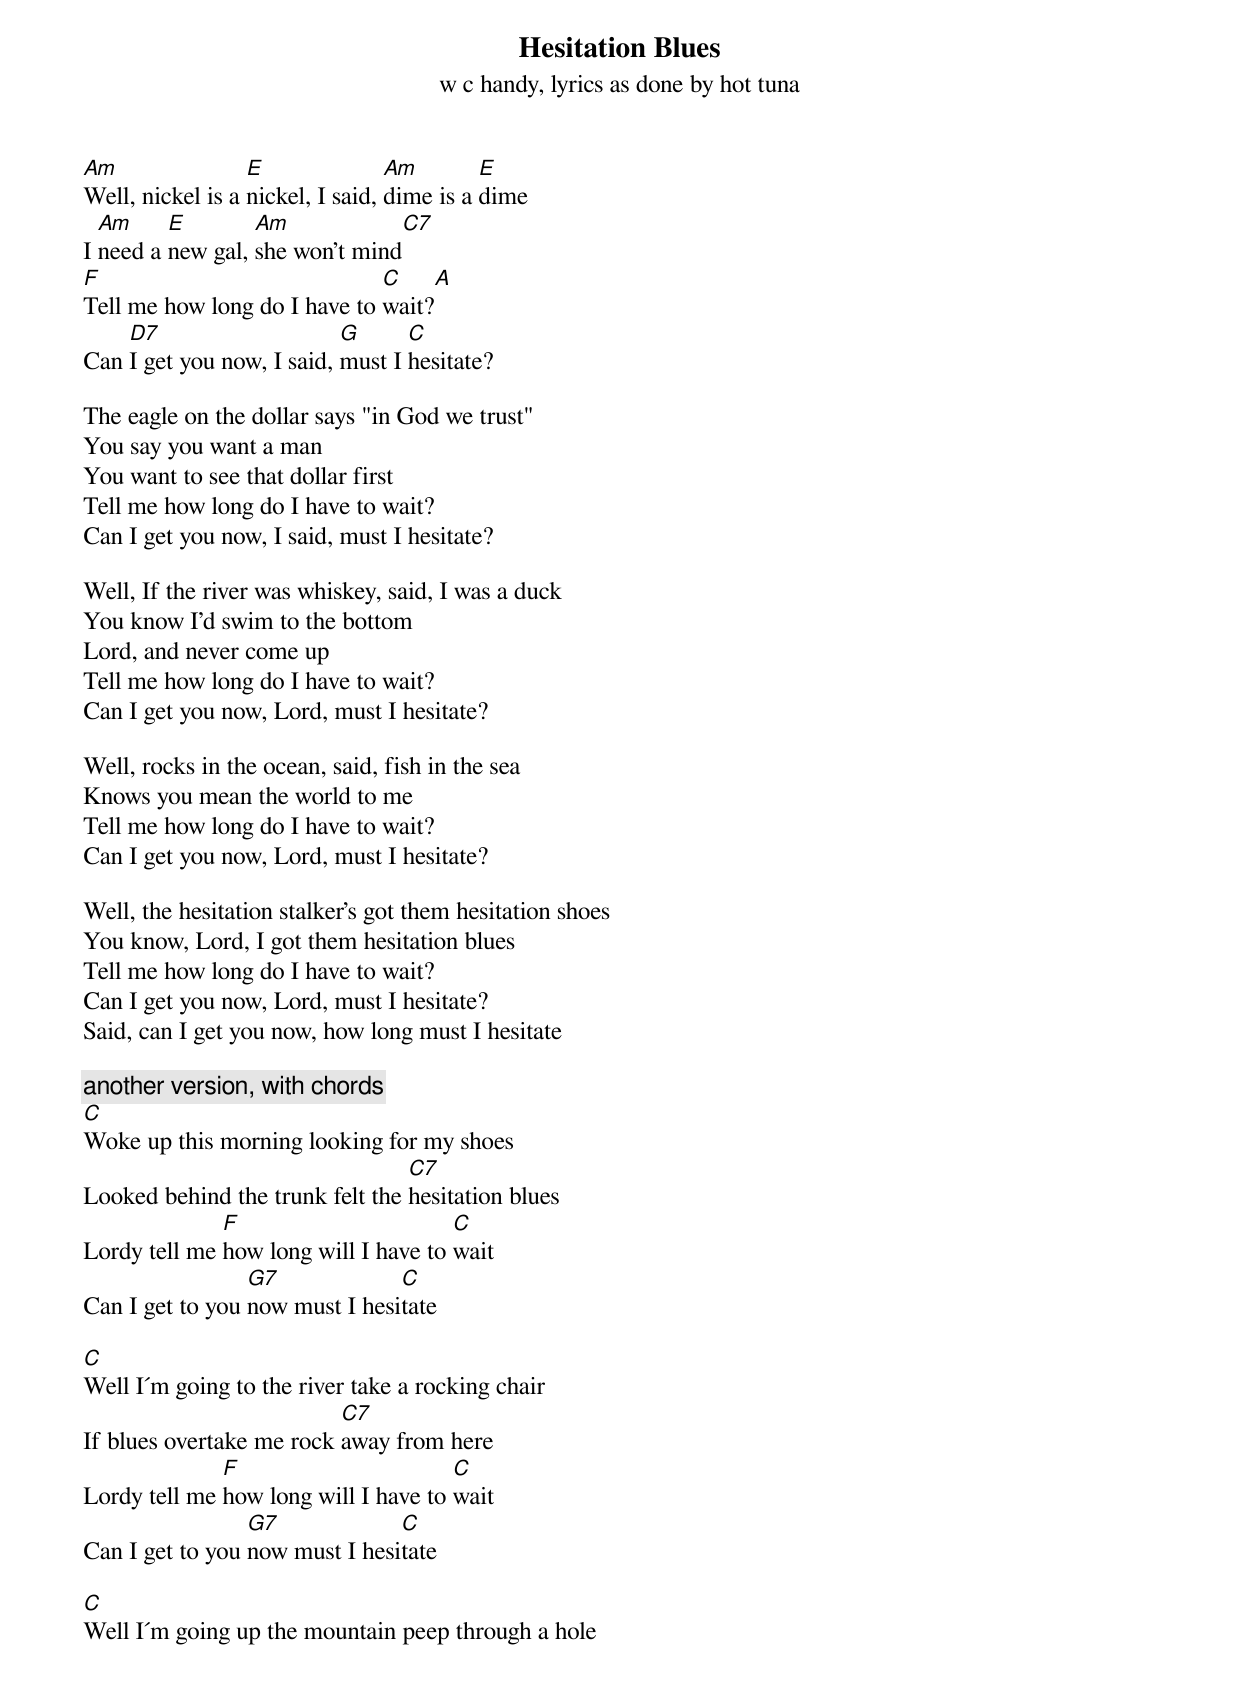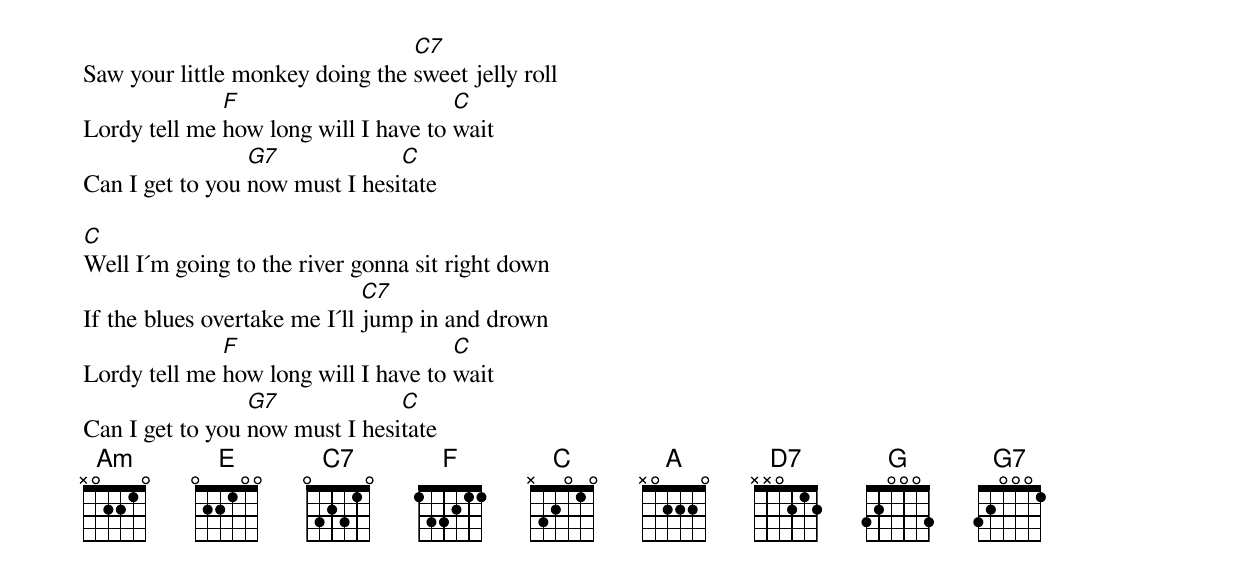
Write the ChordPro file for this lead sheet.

{title: Hesitation Blues}
{subtitle: w c handy, lyrics as done by hot tuna}

[Am]Well, nickel is a [E]nickel, I said, [Am]dime is a [E]dime
I [Am]need a [E]new gal, [Am]she won't mind[C7]
[F]Tell me how long do I have to [C]wait?[A]
Can [D7]I get you now, I said, [G]must I [C]hesitate?

The eagle on the dollar says "in God we trust"
You say you want a man
You want to see that dollar first
Tell me how long do I have to wait?
Can I get you now, I said, must I hesitate?

Well, If the river was whiskey, said, I was a duck
You know I'd swim to the bottom
Lord, and never come up
Tell me how long do I have to wait?
Can I get you now, Lord, must I hesitate?

Well, rocks in the ocean, said, fish in the sea
Knows you mean the world to me
Tell me how long do I have to wait?
Can I get you now, Lord, must I hesitate?

Well, the hesitation stalker's got them hesitation shoes
You know, Lord, I got them hesitation blues
Tell me how long do I have to wait?
Can I get you now, Lord, must I hesitate?
Said, can I get you now, how long must I hesitate

{c:another version, with chords}
[C]Woke up this morning looking for my shoes
Looked behind the trunk felt the [C7]hesitation blues
Lordy tell me [F]how long will I have to [C]wait
Can I get to you [G7]now must I hesi[C]tate

[C]Well I´m going to the river take a rocking chair
If blues overtake me rock [C7]away from here
Lordy tell me [F]how long will I have to [C]wait
Can I get to you [G7]now must I hesi[C]tate

[C]Well I´m going up the mountain peep through a hole
Saw your little monkey doing the [C7]sweet jelly roll
Lordy tell me [F]how long will I have to [C]wait
Can I get to you [G7]now must I hesi[C]tate

[C]Well I´m going to the river gonna sit right down
If the blues overtake me I´ll [C7]jump in and drown
Lordy tell me [F]how long will I have to [C]wait
Can I get to you [G7]now must I hesi[C]tate
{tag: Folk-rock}
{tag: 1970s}
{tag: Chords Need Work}
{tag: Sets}
